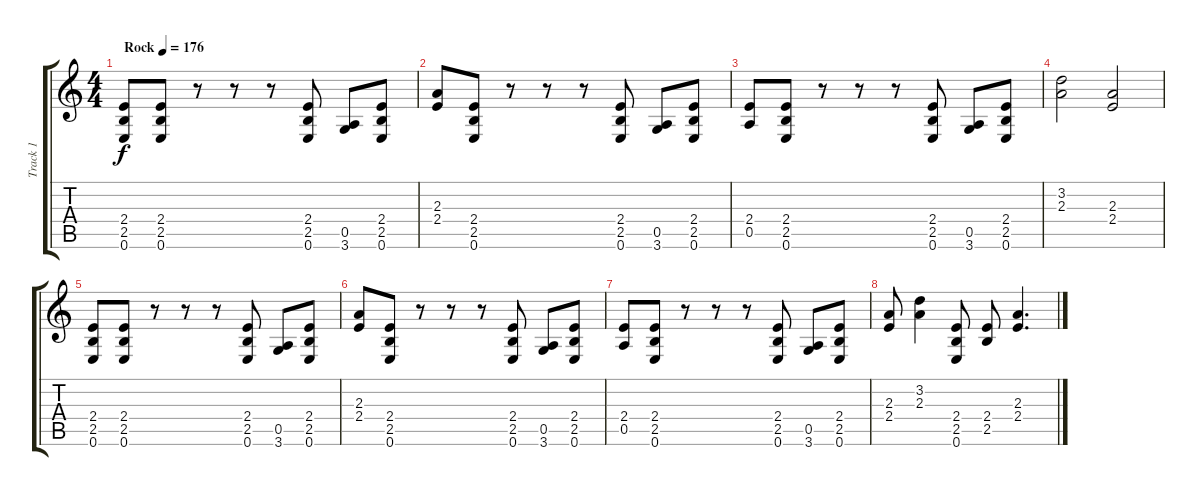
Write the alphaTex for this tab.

\track ("Track 1" "Track 1") {instrument distortionguitar}
\staff {score tabs}
\tuning (E4 B3 G3 D3 A2 E2) {hide}
\ts (4 4)
\tempo (176 "Rock")
\clef g2
\ks c
(2.4 2.5 0.6).8{dy f instrument distortionguitar} (2.4 2.5 0.6).8 r.8 r.8 r.8 (2.4 2.5 0.6).8 (0.5 3.6).8 (2.4 2.5 0.6).8 |
(2.3 2.4).8 (2.4 2.5 0.6).8 r.8 r.8 r.8 (2.4 2.5 0.6).8 (0.5 3.6).8 (2.4 2.5 0.6).8 |
(2.4 0.5).8 (2.4 2.5 0.6).8 r.8 r.8 r.8 (2.4 2.5 0.6).8 (0.5 3.6).8 (2.4 2.5 0.6).8 |
(3.2 2.3).2 (2.3 2.4).2 |
(2.4 2.5 0.6).8 (2.4 2.5 0.6).8 r.8 r.8 r.8 (2.4 2.5 0.6).8 (0.5 3.6).8 (2.4 2.5 0.6).8 |
(2.3 2.4).8 (2.4 2.5 0.6).8 r.8 r.8 r.8 (2.4 2.5 0.6).8 (0.5 3.6).8 (2.4 2.5 0.6).8 |
(2.4 0.5).8 (2.4 2.5 0.6).8 r.8 r.8 r.8 (2.4 2.5 0.6).8 (0.5 3.6).8 (2.4 2.5 0.6).8 |
(2.3 2.4).8 (3.2 2.3).4 (2.4 2.5 0.6).8 (2.4 2.5).8 (2.3 2.4).4{d}
